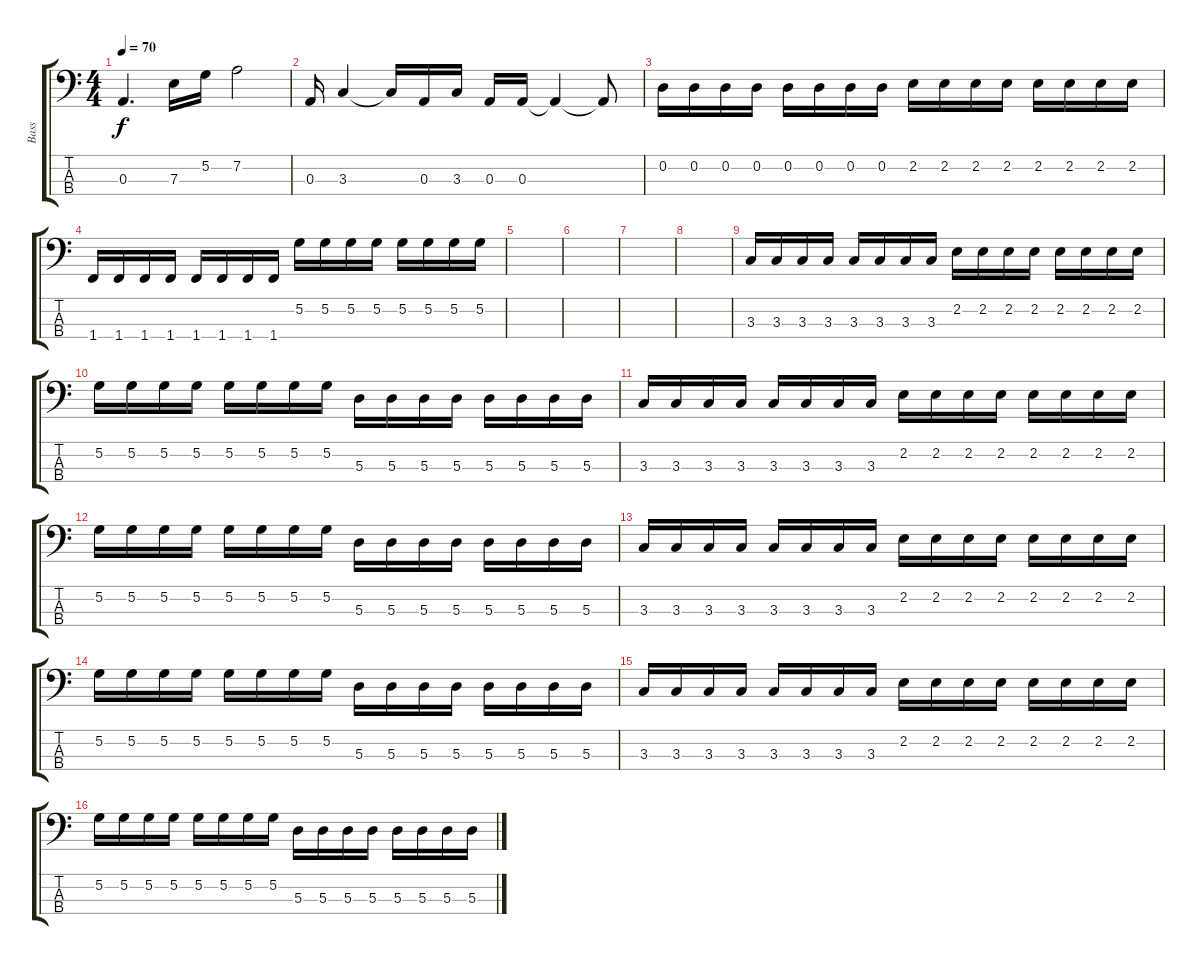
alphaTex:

\track ("Bass" "Bass") {instrument electricbassfinger}
\staff {score tabs}
\tuning (G2 D2 A1 E1) {hide}
\ts (4 4)
\tempo 70
\clef f4
\ks c
0.3.4{d dy f} 7.3.16 5.2.16 7.2.2 |
0.3.16 3.3.4 3.3{t}.16 0.3.16 3.3.16 0.3.16 0.3.16 0.3{t}.4 0.3{t}.8 |
0.2.16 0.2.16 0.2.16 0.2.16 0.2.16 0.2.16 0.2.16 0.2.16 2.2.16 2.2.16 2.2.16 2.2.16 2.2.16 2.2.16 2.2.16 2.2.16 |
1.4.16 1.4.16 1.4.16 1.4.16 1.4.16 1.4.16 1.4.16 1.4.16 5.2.16 5.2.16 5.2.16 5.2.16 5.2.16 5.2.16 5.2.16 5.2.16 |
|
|
|
|
3.3.16 3.3.16 3.3.16 3.3.16 3.3.16 3.3.16 3.3.16 3.3.16 2.2.16 2.2.16 2.2.16 2.2.16 2.2.16 2.2.16 2.2.16 2.2.16 |
5.2.16 5.2.16 5.2.16 5.2.16 5.2.16 5.2.16 5.2.16 5.2.16 5.3.16 5.3.16 5.3.16 5.3.16 5.3.16 5.3.16 5.3.16 5.3.16 |
3.3.16 3.3.16 3.3.16 3.3.16 3.3.16 3.3.16 3.3.16 3.3.16 2.2.16 2.2.16 2.2.16 2.2.16 2.2.16 2.2.16 2.2.16 2.2.16 |
5.2.16 5.2.16 5.2.16 5.2.16 5.2.16 5.2.16 5.2.16 5.2.16 5.3.16 5.3.16 5.3.16 5.3.16 5.3.16 5.3.16 5.3.16 5.3.16 |
3.3.16 3.3.16 3.3.16 3.3.16 3.3.16 3.3.16 3.3.16 3.3.16 2.2.16 2.2.16 2.2.16 2.2.16 2.2.16 2.2.16 2.2.16 2.2.16 |
5.2.16 5.2.16 5.2.16 5.2.16 5.2.16 5.2.16 5.2.16 5.2.16 5.3.16 5.3.16 5.3.16 5.3.16 5.3.16 5.3.16 5.3.16 5.3.16 |
3.3.16 3.3.16 3.3.16 3.3.16 3.3.16 3.3.16 3.3.16 3.3.16 2.2.16 2.2.16 2.2.16 2.2.16 2.2.16 2.2.16 2.2.16 2.2.16 |
5.2.16 5.2.16 5.2.16 5.2.16 5.2.16 5.2.16 5.2.16 5.2.16 5.3.16 5.3.16 5.3.16 5.3.16 5.3.16 5.3.16 5.3.16 5.3.16
